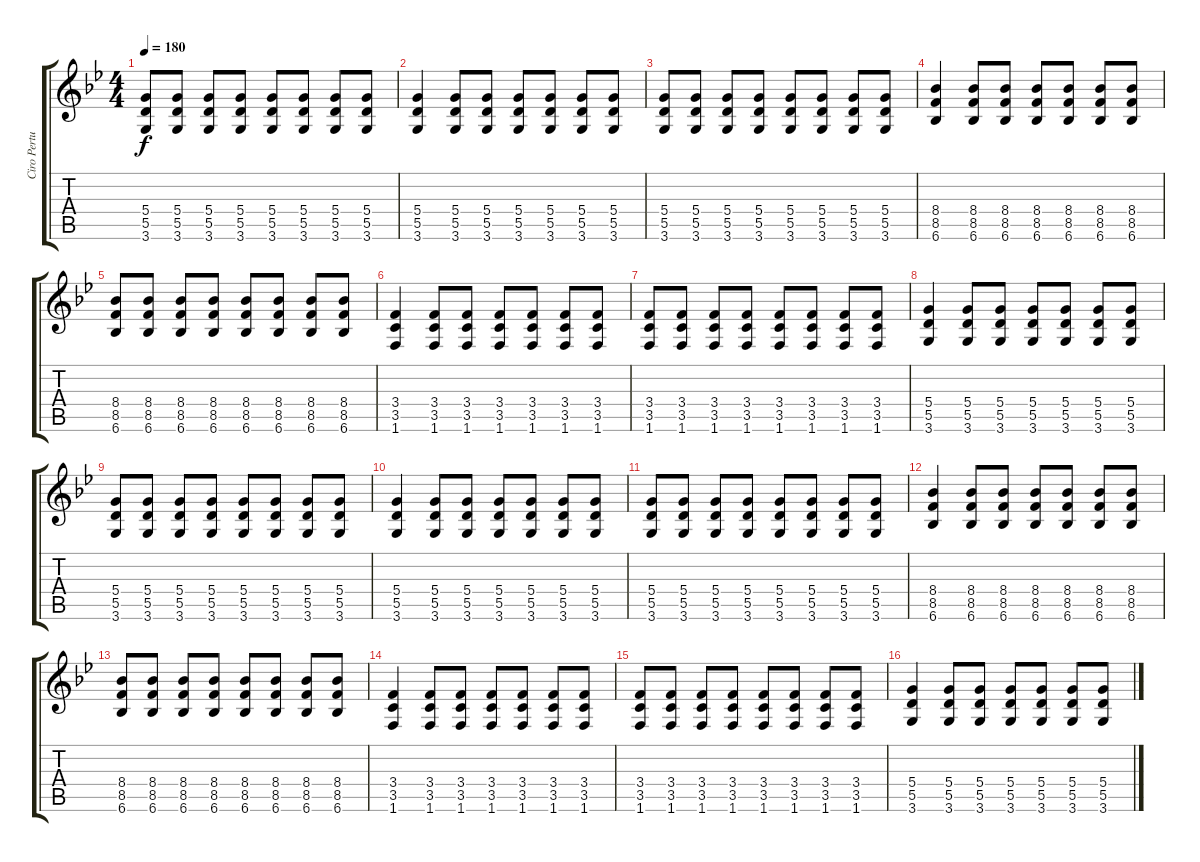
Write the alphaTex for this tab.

\track ("Ciro Pertusi" "Ciro Pertu") {instrument overdrivenguitar}
\staff {score tabs}
\tuning (E4 B3 G3 D3 A2 E2) {hide}
\ts (4 4)
\tempo 180
\clef g2
\ks bb
(5.4 5.5 3.6).8{dy f} (5.4 5.5 3.6).8 (5.4 5.5 3.6).8 (5.4 5.5 3.6).8 (5.4 5.5 3.6).8 (5.4 5.5 3.6).8 (5.4 5.5 3.6).8 (5.4 5.5 3.6).8 |
(5.4 5.5 3.6).4 (5.4 5.5 3.6).8 (5.4 5.5 3.6).8 (5.4 5.5 3.6).8 (5.4 5.5 3.6).8 (5.4 5.5 3.6).8 (5.4 5.5 3.6).8 |
(5.4 5.5 3.6).8 (5.4 5.5 3.6).8 (5.4 5.5 3.6).8 (5.4 5.5 3.6).8 (5.4 5.5 3.6).8 (5.4 5.5 3.6).8 (5.4 5.5 3.6).8 (5.4 5.5 3.6).8 |
(8.4 8.5 6.6).4 (8.4 8.5 6.6).8 (8.4 8.5 6.6).8 (8.4 8.5 6.6).8 (8.4 8.5 6.6).8 (8.4 8.5 6.6).8 (8.4 8.5 6.6).8 |
(8.4 8.5 6.6).8 (8.4 8.5 6.6).8 (8.4 8.5 6.6).8 (8.4 8.5 6.6).8 (8.4 8.5 6.6).8 (8.4 8.5 6.6).8 (8.4 8.5 6.6).8 (8.4 8.5 6.6).8 |
(3.4 3.5 1.6).4 (3.4 3.5 1.6).8 (3.4 3.5 1.6).8 (3.4 3.5 1.6).8 (3.4 3.5 1.6).8 (3.4 3.5 1.6).8 (3.4 3.5 1.6).8 |
(3.4 3.5 1.6).8 (3.4 3.5 1.6).8 (3.4 3.5 1.6).8 (3.4 3.5 1.6).8 (3.4 3.5 1.6).8 (3.4 3.5 1.6).8 (3.4 3.5 1.6).8 (3.4 3.5 1.6).8 |
(5.4 5.5 3.6).4 (5.4 5.5 3.6).8 (5.4 5.5 3.6).8 (5.4 5.5 3.6).8 (5.4 5.5 3.6).8 (5.4 5.5 3.6).8 (5.4 5.5 3.6).8 |
(5.4 5.5 3.6).8 (5.4 5.5 3.6).8 (5.4 5.5 3.6).8 (5.4 5.5 3.6).8 (5.4 5.5 3.6).8 (5.4 5.5 3.6).8 (5.4 5.5 3.6).8 (5.4 5.5 3.6).8 |
(5.4 5.5 3.6).4 (5.4 5.5 3.6).8 (5.4 5.5 3.6).8 (5.4 5.5 3.6).8 (5.4 5.5 3.6).8 (5.4 5.5 3.6).8 (5.4 5.5 3.6).8 |
(5.4 5.5 3.6).8 (5.4 5.5 3.6).8 (5.4 5.5 3.6).8 (5.4 5.5 3.6).8 (5.4 5.5 3.6).8 (5.4 5.5 3.6).8 (5.4 5.5 3.6).8 (5.4 5.5 3.6).8 |
(8.4 8.5 6.6).4 (8.4 8.5 6.6).8 (8.4 8.5 6.6).8 (8.4 8.5 6.6).8 (8.4 8.5 6.6).8 (8.4 8.5 6.6).8 (8.4 8.5 6.6).8 |
(8.4 8.5 6.6).8 (8.4 8.5 6.6).8 (8.4 8.5 6.6).8 (8.4 8.5 6.6).8 (8.4 8.5 6.6).8 (8.4 8.5 6.6).8 (8.4 8.5 6.6).8 (8.4 8.5 6.6).8 |
(3.4 3.5 1.6).4 (3.4 3.5 1.6).8 (3.4 3.5 1.6).8 (3.4 3.5 1.6).8 (3.4 3.5 1.6).8 (3.4 3.5 1.6).8 (3.4 3.5 1.6).8 |
(3.4 3.5 1.6).8 (3.4 3.5 1.6).8 (3.4 3.5 1.6).8 (3.4 3.5 1.6).8 (3.4 3.5 1.6).8 (3.4 3.5 1.6).8 (3.4 3.5 1.6).8 (3.4 3.5 1.6).8 |
(5.4 5.5 3.6).4 (5.4 5.5 3.6).8 (5.4 5.5 3.6).8 (5.4 5.5 3.6).8 (5.4 5.5 3.6).8 (5.4 5.5 3.6).8 (5.4 5.5 3.6).8
